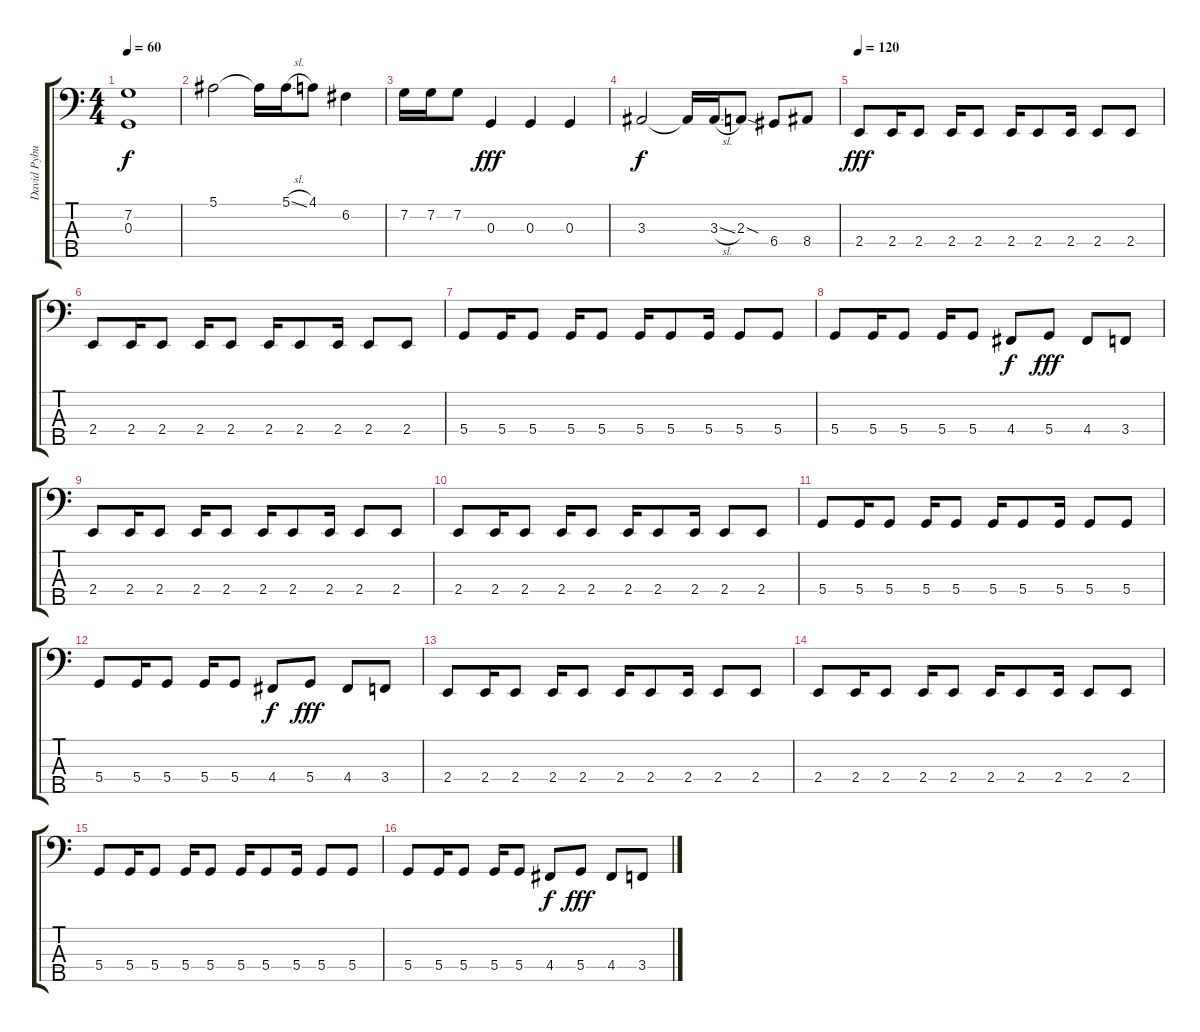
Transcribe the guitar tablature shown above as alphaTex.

\track ("David Pybus" "David Pybu") {instrument electricbassfinger}
\staff {score tabs}
\tuning (F2 C2 G1 D1 A0) {hide}
\ts (4 4)
\tempo 60
\clef f4
\ks c
(7.2 0.3).1{dy f instrument electricbassfinger} |
5.1.2 5.1{t}.16 5.1{sl}.16 4.1.8 6.2.4 |
7.2.16 7.2.16 7.2.8 0.3.4{dy fff} 0.3.4 0.3.4 |
3.3.2{dy f} 3.3{t}.16 3.3{sl}.16 2.3{sod}.8 6.4.8 8.4.8 |
\tempo 120
2.4.8{dy fff} 2.4.16 2.4.8 2.4.16 2.4.8 2.4.16 2.4.8 2.4.16 2.4.8 2.4.8 |
2.4.8 2.4.16 2.4.8 2.4.16 2.4.8 2.4.16 2.4.8 2.4.16 2.4.8 2.4.8 |
5.4.8 5.4.16 5.4.8 5.4.16 5.4.8 5.4.16 5.4.8 5.4.16 5.4.8 5.4.8 |
5.4.8 5.4.16 5.4.8 5.4.16 5.4.8 4.4.8{dy f} 5.4.8{dy fff} 4.4.8 3.4.8 |
2.4.8 2.4.16 2.4.8 2.4.16 2.4.8 2.4.16 2.4.8 2.4.16 2.4.8 2.4.8 |
2.4.8 2.4.16 2.4.8 2.4.16 2.4.8 2.4.16 2.4.8 2.4.16 2.4.8 2.4.8 |
5.4.8 5.4.16 5.4.8 5.4.16 5.4.8 5.4.16 5.4.8 5.4.16 5.4.8 5.4.8 |
5.4.8 5.4.16 5.4.8 5.4.16 5.4.8 4.4.8{dy f} 5.4.8{dy fff} 4.4.8 3.4.8 |
2.4.8 2.4.16 2.4.8 2.4.16 2.4.8 2.4.16 2.4.8 2.4.16 2.4.8 2.4.8 |
2.4.8 2.4.16 2.4.8 2.4.16 2.4.8 2.4.16 2.4.8 2.4.16 2.4.8 2.4.8 |
5.4.8 5.4.16 5.4.8 5.4.16 5.4.8 5.4.16 5.4.8 5.4.16 5.4.8 5.4.8 |
5.4.8 5.4.16 5.4.8 5.4.16 5.4.8 4.4.8{dy f} 5.4.8{dy fff} 4.4.8 3.4.8
